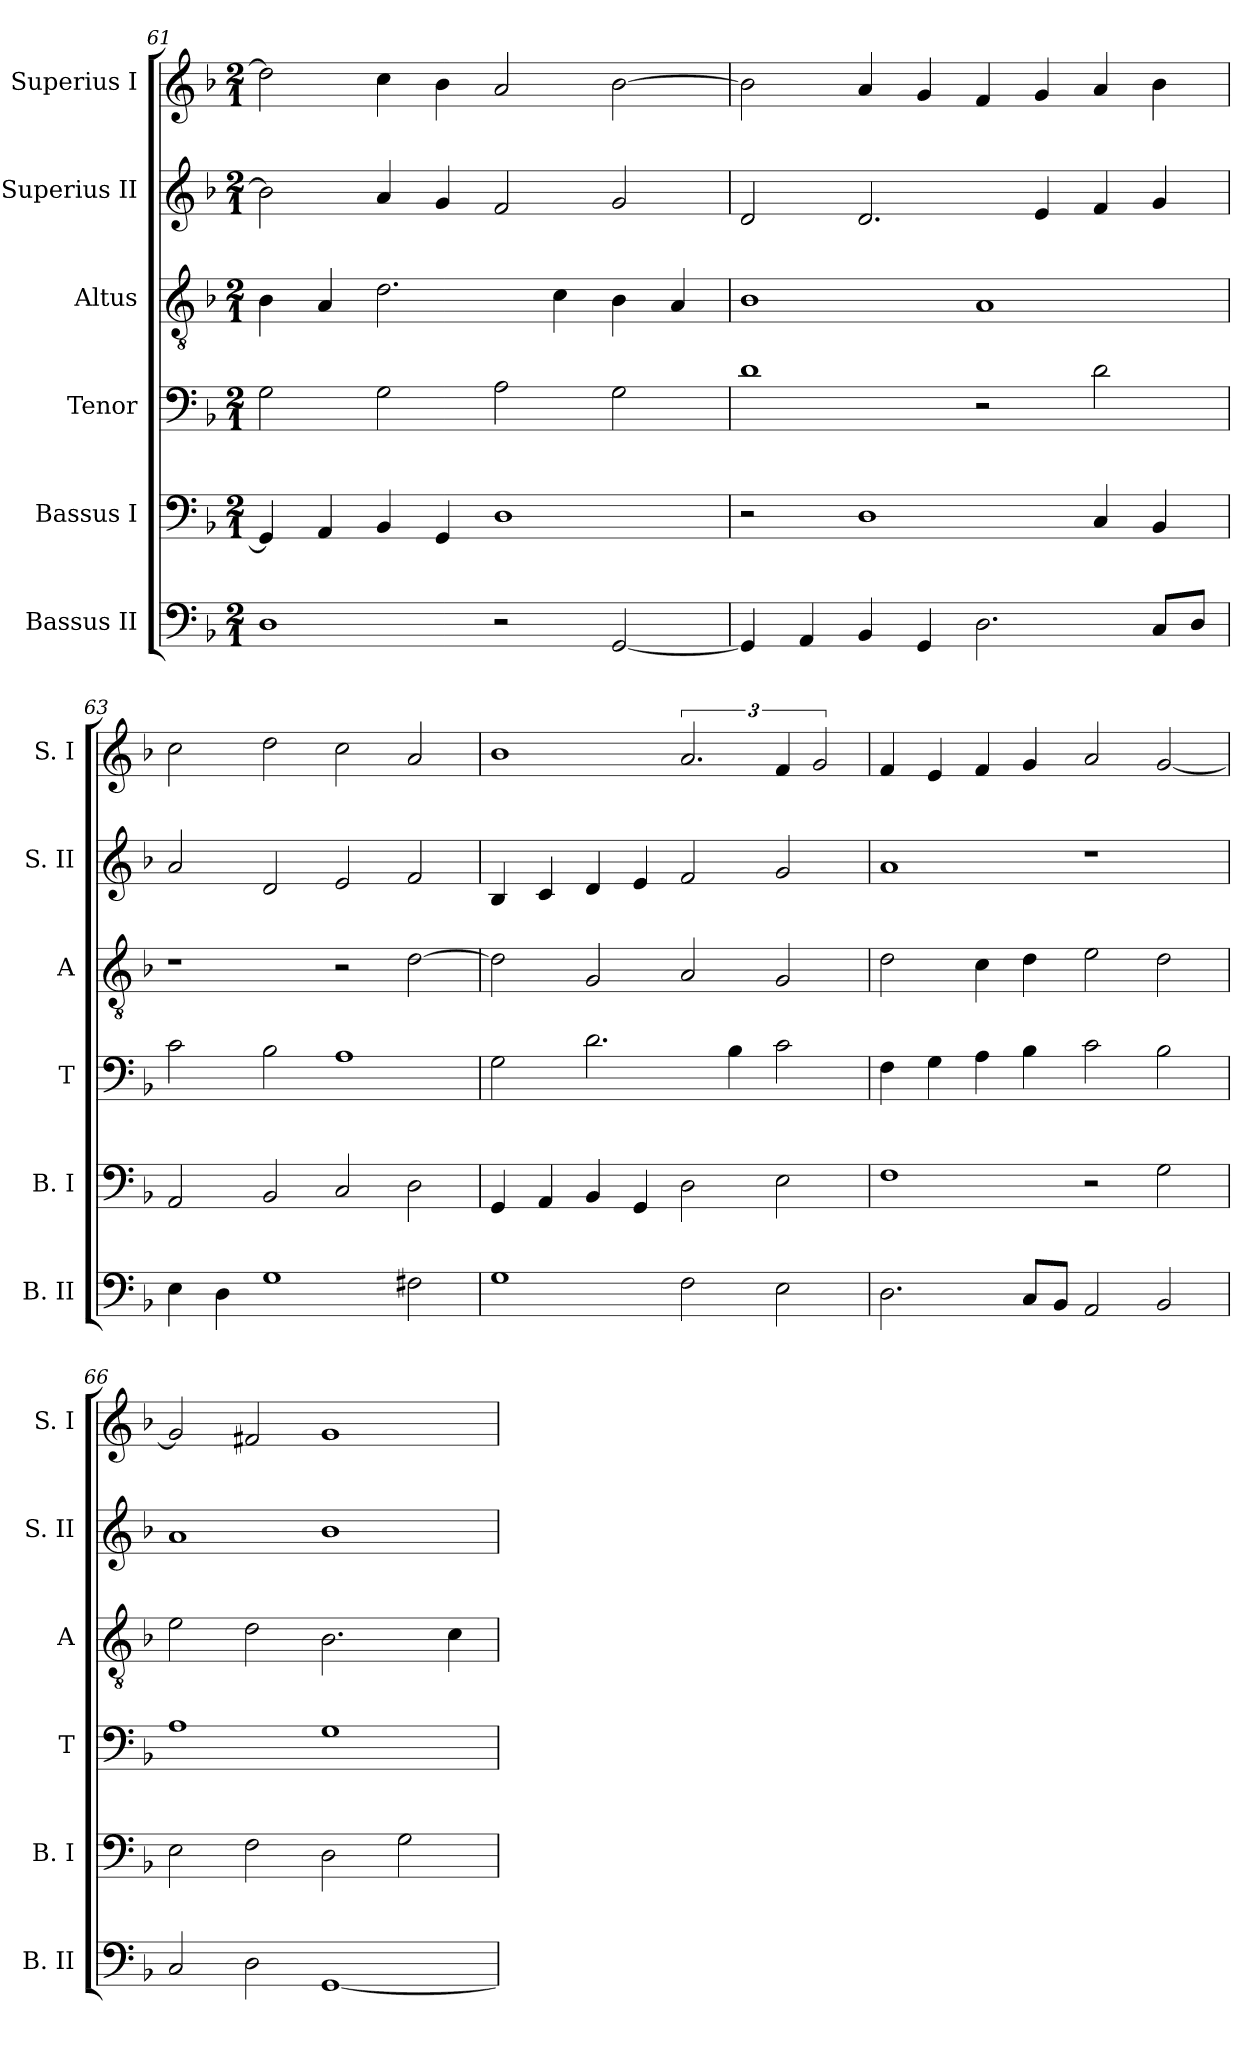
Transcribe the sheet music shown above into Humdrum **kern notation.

**kern	**kern	**kern	**kern	**kern	**kern
*part6	*part5	*part4	*part3	*part2	*part1
*staff6	*staff5	*staff4	*staff3	*staff2	*staff1
*I"Bassus II	*I"Bassus I	*I"Tenor	*I"Altus	*I"Superius II	*I"Superius I
*I'B. II	*I'B. I	*I'T	*I'A	*I'S. II	*I'S. I
*clefF4	*clefF4	*clefF4	*clefGv2	*clefG2	*clefG2
*k[b-]	*k[b-]	*k[b-]	*k[b-]	*k[b-]	*k[b-]
*F:	*F:	*F:	*F:	*F:	*F:
*M2/1	*M2/1	*M2/1	*M2/1	*M2/1	*M2/1
=61	=61	=61	=61	=61	=61
1D	4GG]	2G	4B-	2b-]	2dd]
.	4AA	.	4A	.	.
.	4BB-	2G	2.d	4a	4cc
.	4GG	.	.	4g	4b-
2r	1D	2A	.	2f	2a
.	.	.	4c	.	.
[2GG	.	2G	4B-	2g	[2b-
.	.	.	4A	.	.
=62	=62	=62	=62	=62	=62
4GG]	2r	1d	1B-	2d	2b-]
4AA	.	.	.	.	.
4BB-	1D	.	.	2.d	4a
4GG	.	.	.	.	4g
2.D	.	2r	1A	.	4f
.	.	.	.	4e	4g
.	4C	2d	.	4f	4a
8CL	4BB-	.	.	4g	4b-
8DJ	.	.	.	.	.
=63	=63	=63	=63	=63	=63
4E	2AA	2c	1r	2a	2cc
4D	.	.	.	.	.
1G	2BB-	2B-	.	2d	2dd
.	2C	1A	2r	2e	2cc
2F#X	2D	.	[2d	2f	2a
=64	=64	=64	=64	=64	=64
1G	4GG	2G	2d]	4B-	1b-
.	4AA	.	.	4c	.
.	4BB-	2.d	2G	4d	.
.	4GG	.	.	4e	.
2F	2D	.	2A	2f	3.a
.	.	4B-	.	.	.
2E	2E	2c	2G	2g	6f
.	.	.	.	.	3g
=65	=65	=65	=65	=65	=65
2.D	1F	4F	2d	1a	4f
.	.	4G	.	.	4e
.	.	4A	4c	.	4f
8CL	.	4B-	4d	.	4g
8BB-J	.	.	.	.	.
2AA	2r	2c	2e	1r	2a
2BB-	2G	2B-	2d	.	[2g
=66	=66	=66	=66	=66	=66
2C	2E	1A	2e	1a	2g]
2D	2F	.	2d	.	2f#X
[1GG	2D	1G	2.B-	1b-	1g
.	2G	.	.	.	.
.	.	.	4c	.	.
=	=	=	=	=	=
*-	*-	*-	*-	*-	*-
